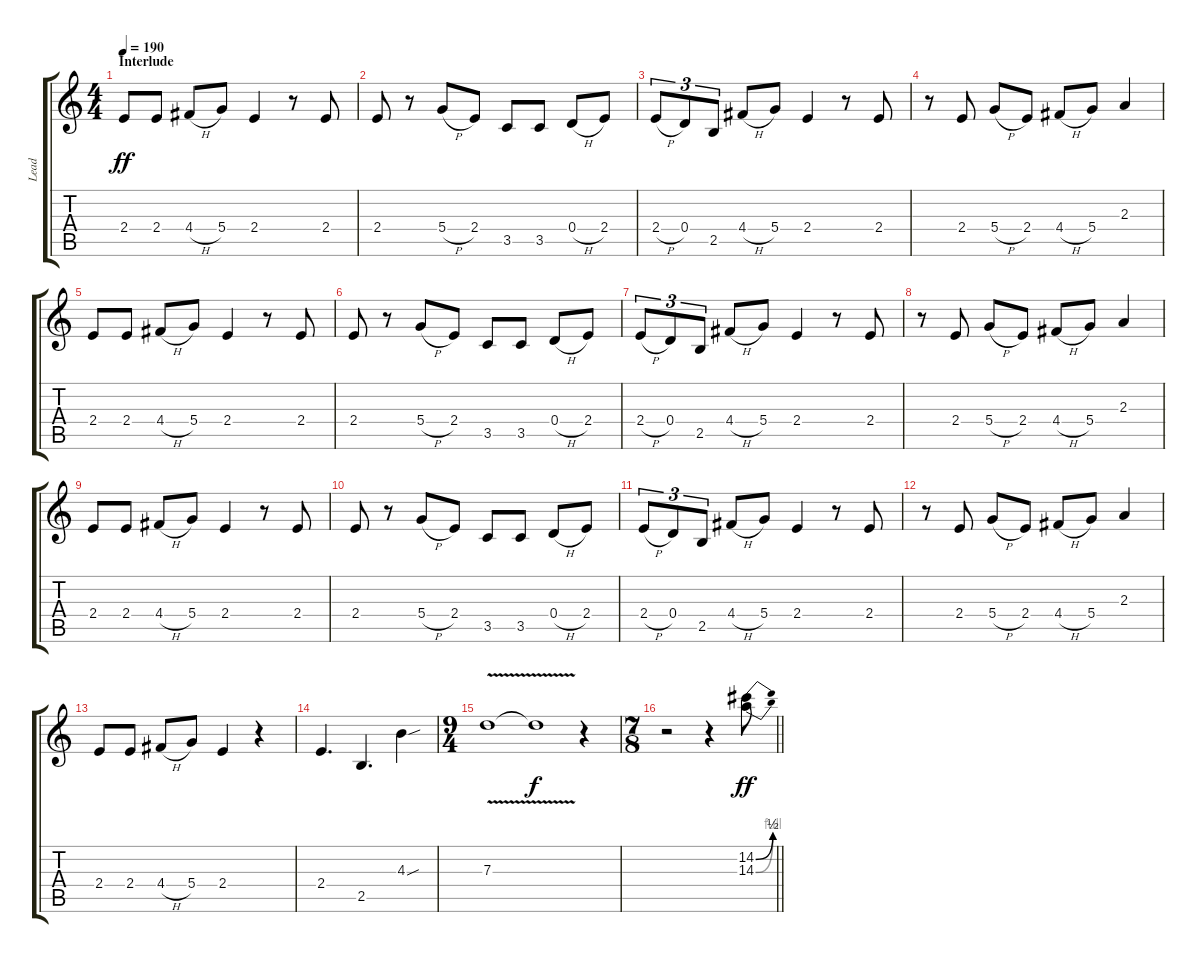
\track ("Lead" "Lead") {instrument overdrivenguitar}
\staff {score tabs}
\tuning (E4 B3 G3 D3 A2 E2) {hide}
\ts (4 4)
\section ("" "Interlude")
\tempo 190
\clef g2
\ks c
2.4.8{dy ff} 2.4.8 4.4{h}.8 5.4.8 2.4.4 r.8 2.4.8 |
2.4.8 r.8 5.4{h}.8 2.4.8 3.5.8 3.5.8 0.4{h}.8 2.4.8 |
2.4{h}.8{tu (3 2)} 0.4.8{tu (3 2)} 2.5.8{tu (3 2)} 4.4{h}.8 5.4.8 2.4.4 r.8 2.4.8 |
r.8 2.4.8 5.4{h}.8 2.4.8 4.4{h}.8 5.4.8 2.3.4 |
2.4.8 2.4.8 4.4{h}.8 5.4.8 2.4.4 r.8 2.4.8 |
2.4.8 r.8 5.4{h}.8 2.4.8 3.5.8 3.5.8 0.4{h}.8 2.4.8 |
2.4{h}.8{tu (3 2)} 0.4.8{tu (3 2)} 2.5.8{tu (3 2)} 4.4{h}.8 5.4.8 2.4.4 r.8 2.4.8 |
r.8 2.4.8 5.4{h}.8 2.4.8 4.4{h}.8 5.4.8 2.3.4 |
2.4.8 2.4.8 4.4{h}.8 5.4.8 2.4.4 r.8 2.4.8 |
2.4.8 r.8 5.4{h}.8 2.4.8 3.5.8 3.5.8 0.4{h}.8 2.4.8 |
2.4{h}.8{tu (3 2)} 0.4.8{tu (3 2)} 2.5.8{tu (3 2)} 4.4{h}.8 5.4.8 2.4.4 r.8 2.4.8 |
r.8 2.4.8 5.4{h}.8 2.4.8 4.4{h}.8 5.4.8 2.3.4 |
2.4.8 2.4.8 4.4{h}.8 5.4.8 2.4.4 r.4 |
2.4.4{d} 2.5.4{d} 4.3{sou}.4 |
\ts (9 4)
7.3{v}.1 7.3{t}.1{dy f} r.4 |
\ts (7 8)
\barLineRight lightlight
r.2 r.4 (14.2{be (bend 0 0 60 2)} 14.3{be (bend 0 0 60 4)}).8{dy ff}
